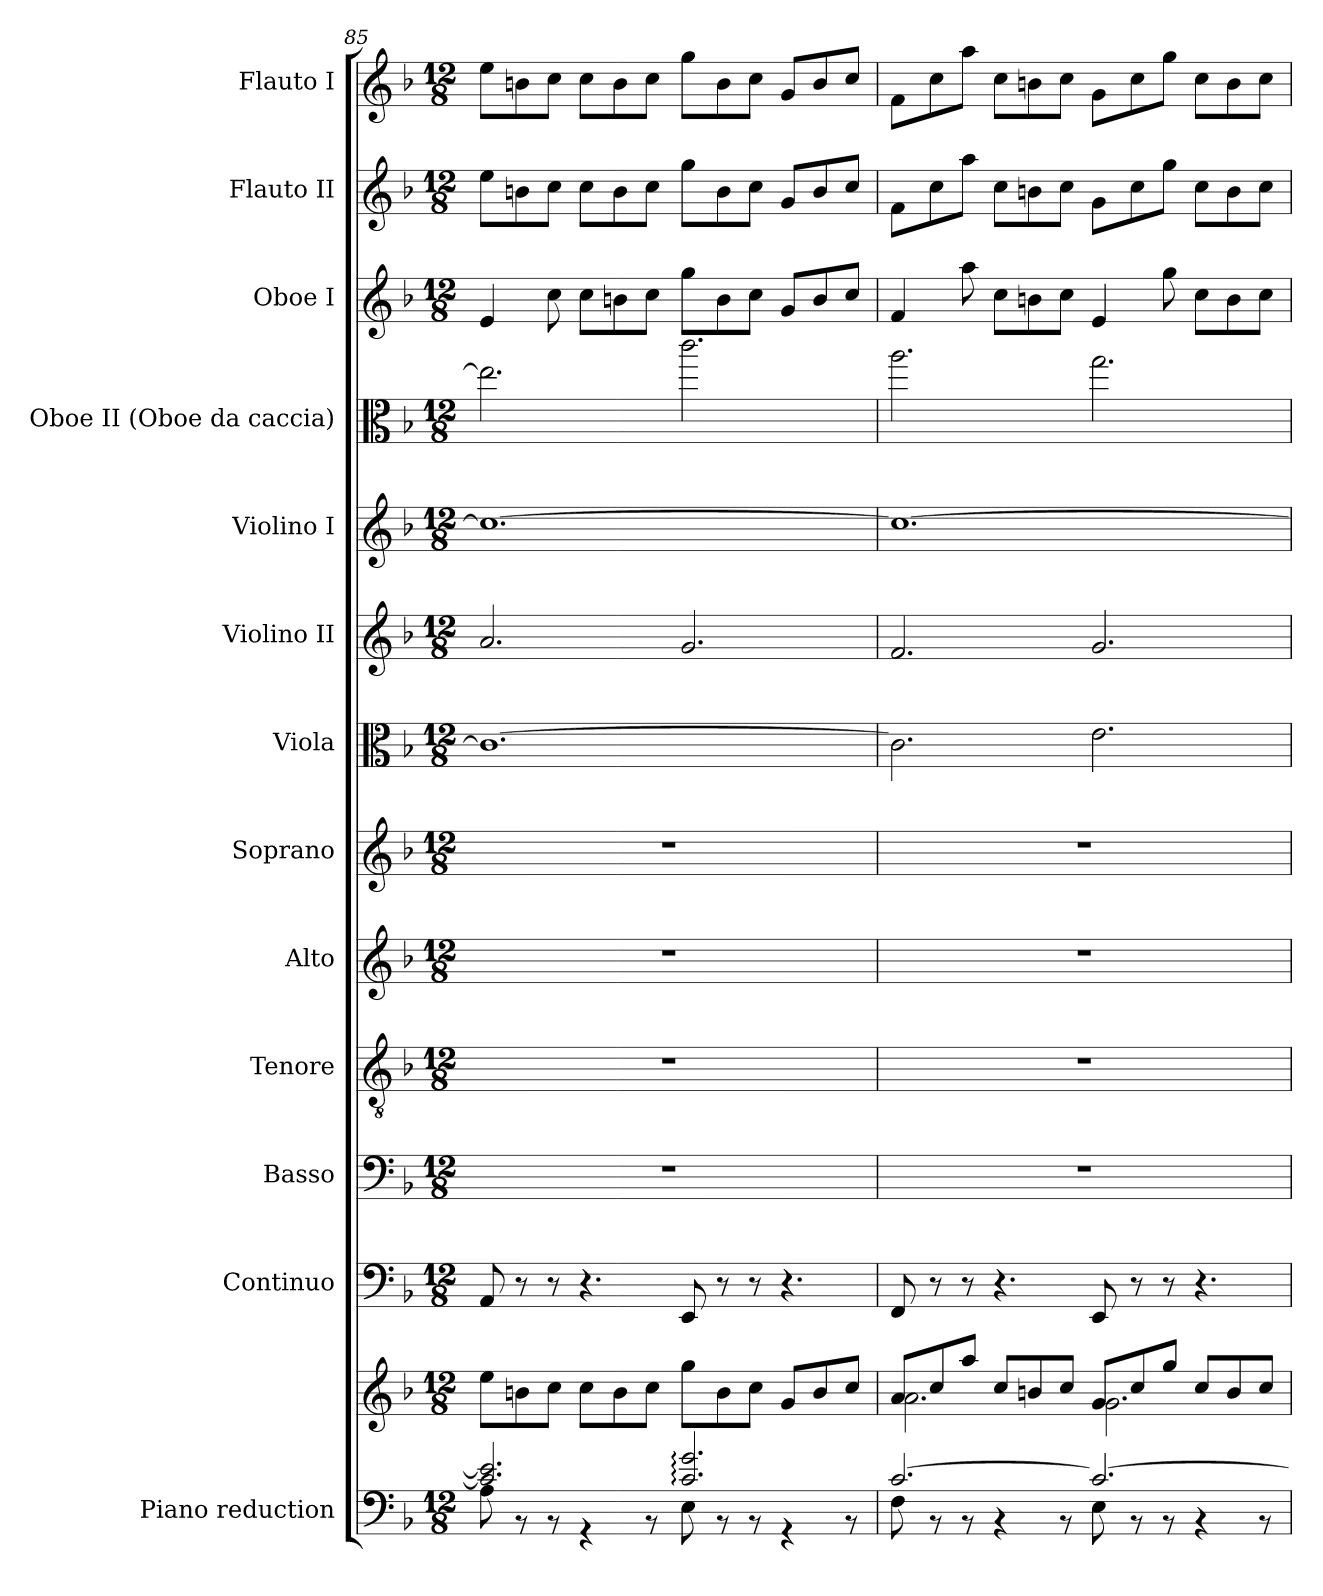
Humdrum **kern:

**kern	**kern	**kern	**kern	**kern	**kern	**kern	**kern	**kern	**kern	**kern	**kern	**kern	**kern
*part13	*part13	*part12	*part11	*part10	*part9	*part8	*part7	*part6	*part5	*part4	*part3	*part2	*part1
*staff14	*staff13	*staff12	*staff11	*staff10	*staff9	*staff8	*staff7	*staff6	*staff5	*staff4	*staff3	*staff2	*staff1
*I"Piano reduction	*	*I"Continuo	*I"Basso	*I"Tenore	*I"Alto	*I"Soprano	*I"Viola	*I"Violino II	*I"Violino I	*I"Oboe II (Oboe da caccia)	*I"Oboe I	*I"Flauto II	*I"Flauto I
*I'Pno	*	*	*	*	*	*	*I'Vla	*I'Vln	*I'Vln	*	*I'Ob	*I'Fl	*I'Fl
!!LO:PB:g=z
*clefF4	*clefG2	*clefF4	*clefF4	*clefGv2	*clefG2	*clefG2	*clefC3	*clefG2	*clefG2	*clefC3	*clefG2	*clefG2	*clefG2
*	*	*	*	*	*	*	*	*	*	*ITrd12c21	*	*	*
*k[b-]	*k[b-]	*k[b-]	*k[b-]	*k[b-]	*k[b-]	*k[b-]	*k[b-]	*k[b-]	*k[b-]	*k[b-]	*k[b-]	*k[b-]	*k[b-]
*M12/8	*M12/8	*M12/8	*M12/8	*M12/8	*M12/8	*M12/8	*M12/8	*M12/8	*M12/8	*M12/8	*M12/8	*M12/8	*M12/8
=85	=85	=85	=85	=85	=85	=85	=85	=85	=85	=85	=85	=85	=85
*^	*	*	*	*	*	*	*	*	*	*	*	*	*
2.c/] 2.e/]	8A\	8ee\L	8AA/	1.r	1.r	1.r	1.r	1.c_	2.a/	1.cc_	2.e\]	4e/	8ee\L	8ee\L
.	8r	8bn\	8r	.	.	.	.	.	.	.	.	.	8bn\	8bn\
.	8r	8cc\J	8r	.	.	.	.	.	.	.	.	8cc\	8cc\J	8cc\J
.	4r	8cc\L	4.r	.	.	.	.	.	.	.	.	8cc\L	8cc\L	8cc\L
.	.	8b\	.	.	.	.	.	.	.	.	.	8bn\	8b\	8b\
.	8r	8cc\J	.	.	.	.	.	.	.	.	.	8cc\J	8cc\J	8cc\J
2.c/: 2.g/:	8E\	8gg\L	8EE/	.	.	.	.	.	2.g/	.	2.cc\	8gg\L	8gg\L	8gg\L
.	8r	8b\	8r	.	.	.	.	.	.	.	.	8b\	8b\	8b\
.	8r	8cc\J	8r	.	.	.	.	.	.	.	.	8cc\J	8cc\J	8cc\J
.	4r	8g/L	4.r	.	.	.	.	.	.	.	.	8g/L	8g/L	8g/L
.	.	8b/	.	.	.	.	.	.	.	.	.	8b/	8b/	8b/
.	8r	8cc/J	.	.	.	.	.	.	.	.	.	8cc/J	8cc/J	8cc/J
=86	=86	=86	=86	=86	=86	=86	=86	=86	=86	=86	=86	=86	=86	=86
*	*	*^	*	*	*	*	*	*	*	*	*	*	*	*
[2.c/	8F\	8a/L	2.a\	8FF/	1.r	1.r	1.r	1.r	2.c\]	2.f/	1.cc_	2.a\	4f/	8f\L	8f\L
.	8r	8cc/	.	8r	.	.	.	.	.	.	.	.	.	8cc\	8cc\
.	8r	8aa/J	.	8r	.	.	.	.	.	.	.	.	8aa\	8aa\J	8aa\J
.	4r	8cc/L	.	4.r	.	.	.	.	.	.	.	.	8cc\L	8cc\L	8cc\L
.	.	8bn/	.	.	.	.	.	.	.	.	.	.	8bn\	8bn\	8bn\
.	8r	8cc/J	.	.	.	.	.	.	.	.	.	.	8cc\J	8cc\J	8cc\J
2.c/_	8E\	8g/L	2.g\	8EE/	.	.	.	.	2.e\	2.g/	.	2.g\	4e/	8g\L	8g\L
.	8r	8cc/	.	8r	.	.	.	.	.	.	.	.	.	8cc\	8cc\
.	8r	8gg/J	.	8r	.	.	.	.	.	.	.	.	8gg\	8gg\J	8gg\J
.	4r	8cc/L	.	4.r	.	.	.	.	.	.	.	.	8cc\L	8cc\L	8cc\L
.	.	8b/	.	.	.	.	.	.	.	.	.	.	8b\	8b\	8b\
.	8r	8cc/J	.	.	.	.	.	.	.	.	.	.	8cc\J	8cc\J	8cc\J
*v	*v	*	*	*	*	*	*	*	*	*	*	*	*	*	*
*	*v	*v	*	*	*	*	*	*	*	*	*	*	*	*
=	=	=	=	=	=	=	=	=	=	=	=	=	=
*-	*-	*-	*-	*-	*-	*-	*-	*-	*-	*-	*-	*-	*-
